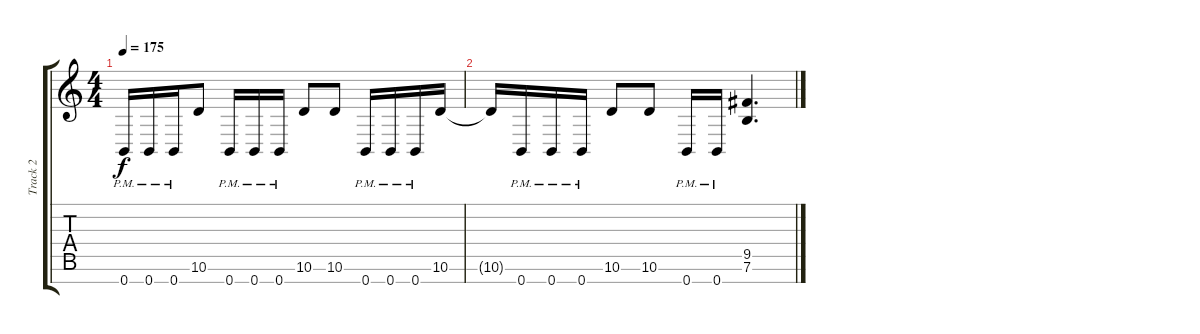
\track ("Track 2" "Track 2") {instrument distortionguitar}
\staff {score tabs}
\tuning (E4 B3 G3 D3 A2 E2 B1) {hide}
\ts (4 4)
\tempo 175
\clef g2
\ks c
0.7{pm}.16{dy f} 0.7{pm}.16 0.7{pm}.16 10.6.8 0.7{pm}.16 0.7{pm}.16 0.7{pm}.16 10.6.8 10.6.8 0.7{pm}.16 0.7{pm}.16 0.7{pm}.16 10.6.16 |
10.6{t}.16 0.7{pm}.16 0.7{pm}.16 0.7{pm}.16 10.6.8 10.6.8 0.7{pm}.16 0.7{pm}.16 (9.5 7.6).4{d}
